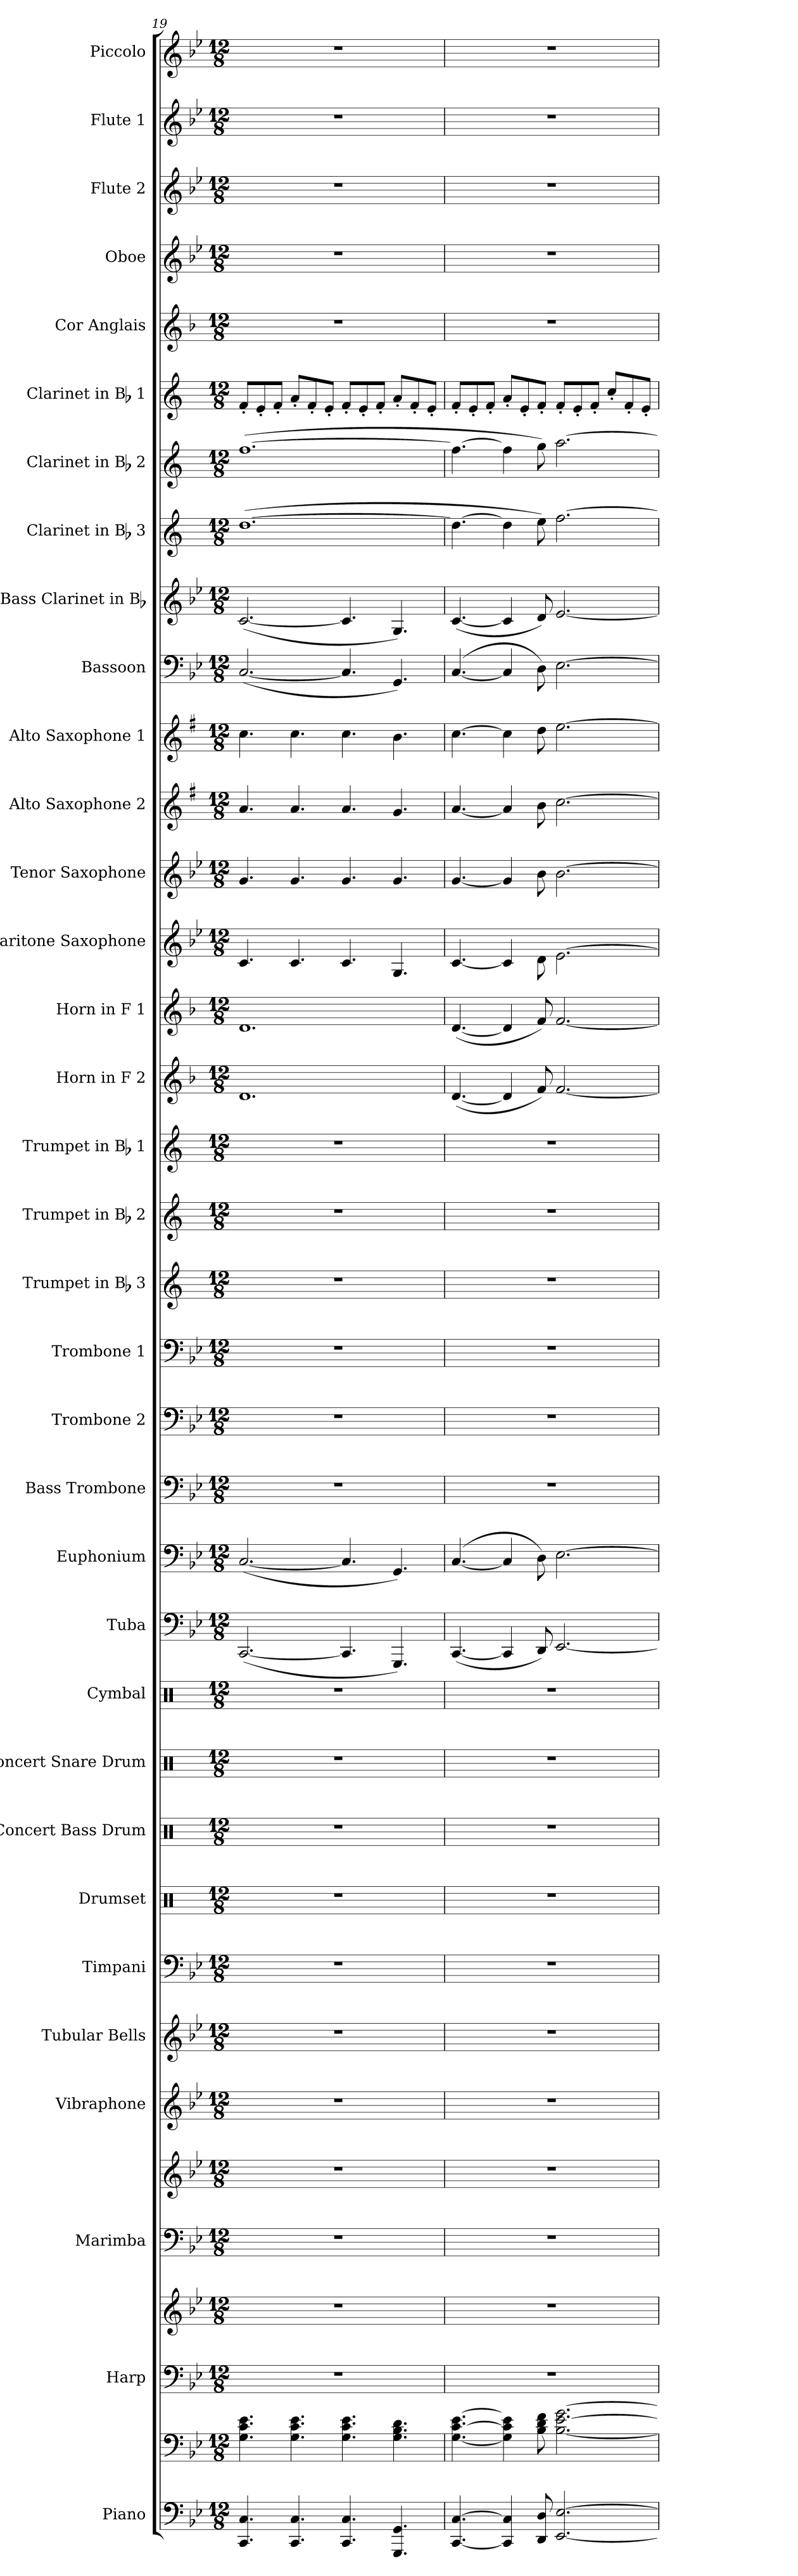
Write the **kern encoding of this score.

**kern	**kern	**kern	**kern	**kern	**kern	**kern	**kern	**kern	**kern	**kern	**kern	**kern	**kern	**kern	**kern	**kern	**kern	**kern	**kern	**kern	**kern	**kern	**kern	**kern	**kern	**kern	**kern	**kern	**kern	**kern	**kern	**kern	**kern	**kern	**kern	**kern
*part34	*part34	*part33	*part33	*part32	*part32	*part31	*part30	*part29	*part28	*part27	*part26	*part25	*part24	*part23	*part22	*part21	*part20	*part19	*part18	*part17	*part16	*part15	*part14	*part13	*part12	*part11	*part10	*part9	*part8	*part7	*part6	*part5	*part4	*part3	*part2	*part1
*staff37	*staff36	*staff35	*staff34	*staff33	*staff32	*staff31	*staff30	*staff29	*staff28	*staff27	*staff26	*staff25	*staff24	*staff23	*staff22	*staff21	*staff20	*staff19	*staff18	*staff17	*staff16	*staff15	*staff14	*staff13	*staff12	*staff11	*staff10	*staff9	*staff8	*staff7	*staff6	*staff5	*staff4	*staff3	*staff2	*staff1
*I"Piano	*	*I"Harp	*	*I"Marimba	*	*I"Vibraphone	*I"Tubular Bells	*I"Timpani	*I"Drumset	*I"Concert Bass Drum	*I"Concert Snare Drum	*I"Cymbal	*I"Tuba	*I"Euphonium	*I"Bass Trombone	*I"Trombone 2	*I"Trombone 1	*I"Trumpet in Bb 3	*I"Trumpet in Bb 2	*I"Trumpet in Bb 1	*I"Horn in F 2	*I"Horn in F 1	*I"Baritone Saxophone	*I"Tenor Saxophone	*I"Alto Saxophone 2	*I"Alto Saxophone 1	*I"Bassoon	*I"Bass Clarinet in Bb	*I"Clarinet in Bb 3	*I"Clarinet in Bb 2	*I"Clarinet in Bb 1	*I"Cor Anglais	*I"Oboe	*I"Flute 2	*I"Flute 1	*I"Piccolo
*I'Pno.	*	*I'Hp.	*	*I'Mar.	*	*I'Vib.	*I'Tub. B.	*I'Timp.	*I'D. Set	*I'Con. BD	*I'Con. Sn.	*I'Cym.	*I'Tba.	*I'Euph.	*I'B. Tbn.	*I'Tbn. 2	*I'Tbn. 1	*I'Tpt. 3	*I'Tpt. 2	*I'Tpt. 1	*I'Hn. 2	*I'Hn. 1	*I'Bari. Sax.	*I'Ten. Sax.	*I'Alto Sax. 2	*I'Alto Sax. 1	*I'Bsn.	*I'B. Cl.	*I'Cl. 3	*I'Cl. 2	*I'Cl. 1	*I'C. A.	*I'Ob.	*I'Fl. 2	*I'Fl. 1	*I'Picc.
*clefF4	*clefF4	*clefF4	*clefG2	*clefF4	*clefG2	*clefG2	*clefG2	*clefF4	*clefX	*clefX	*clefX	*clefX	*clefF4	*clefF4	*clefF4	*clefF4	*clefF4	*clefG2	*clefG2	*clefG2	*clefG2	*clefG2	*clefG2	*clefG2	*clefG2	*clefG2	*clefF4	*clefG2	*clefG2	*clefG2	*clefG2	*clefG2	*clefG2	*clefG2	*clefG2	*clefG2
*	*	*	*	*	*	*	*	*	*	*	*	*	*	*	*	*	*	*ITrd1c2	*ITrd1c2	*ITrd1c2	*ITrd4c7	*ITrd4c7	*ITrd12c21	*ITrd8c14	*ITrd5c9	*ITrd5c9	*	*ITrd8c14	*ITrd1c2	*ITrd1c2	*ITrd1c2	*ITrd4c7	*	*	*	*ITrd-7c-12
*k[b-e-]	*k[b-e-]	*k[b-e-]	*k[b-e-]	*k[b-e-]	*k[b-e-]	*k[b-e-]	*k[b-e-]	*k[b-e-]	*k[]	*k[]	*k[]	*k[]	*k[b-e-]	*k[b-e-]	*k[b-e-]	*k[b-e-]	*k[b-e-]	*k[b-e-]	*k[b-e-]	*k[b-e-]	*k[b-e-]	*k[b-e-]	*k[b-e-]	*k[b-e-]	*k[b-e-]	*k[b-e-]	*k[b-e-]	*k[b-e-]	*k[b-e-]	*k[b-e-]	*k[b-e-]	*k[b-e-]	*k[b-e-]	*k[b-e-]	*k[b-e-]	*k[b-e-]
*B-:	*B-:	*B-:	*B-:	*B-:	*B-:	*B-:	*B-:	*B-:	*	*	*	*	*B-:	*B-:	*B-:	*B-:	*B-:	*	*	*	*B-:	*B-:	*B-:	*	*B-:	*B-:	*B-:	*	*	*	*	*B-:	*B-:	*B-:	*B-:	*B-:
*M12/8	*M12/8	*M12/8	*M12/8	*M12/8	*M12/8	*M12/8	*M12/8	*M12/8	*M12/8	*M12/8	*M12/8	*M12/8	*M12/8	*M12/8	*M12/8	*M12/8	*M12/8	*M12/8	*M12/8	*M12/8	*M12/8	*M12/8	*M12/8	*M12/8	*M12/8	*M12/8	*M12/8	*M12/8	*M12/8	*M12/8	*M12/8	*M12/8	*M12/8	*M12/8	*M12/8	*M12/8
=19	=19	=19	=19	=19	=19	=19	=19	=19	=19	=19	=19	=19	=19	=19	=19	=19	=19	=19	=19	=19	=19	=19	=19	=19	=19	=19	=19	=19	=19	=19	=19	=19	=19	=19	=19	=19
4.CC/ 4.C/	4.G\ 4.c\ 4.e-\	1.r	1.r	1.r	1.r	1.r	1.r	1.r	1.r	1.r	1.r	1.r	([2.CC/	([2.C/	1.r	1.r	1.r	1.r	1.r	1.r	1.G	1.G	4.C/	4.G/	4.c/	4.e-\	([2.C/	([2.C/	([1.cc	([1.ee-	8e-'/L	1.r	1.r	1.r	1.r	1.r
.	.	.	.	.	.	.	.	.	.	.	.	.	.	.	.	.	.	.	.	.	.	.	.	.	.	.	.	.	.	.	8d'/	.	.	.	.	.
.	.	.	.	.	.	.	.	.	.	.	.	.	.	.	.	.	.	.	.	.	.	.	.	.	.	.	.	.	.	.	8e-'/J	.	.	.	.	.
4.CC/ 4.C/	4.G\ 4.c\ 4.e-\	.	.	.	.	.	.	.	.	.	.	.	.	.	.	.	.	.	.	.	.	.	4.C/	4.G/	4.c/	4.e-\	.	.	.	.	8g'/L	.	.	.	.	.
.	.	.	.	.	.	.	.	.	.	.	.	.	.	.	.	.	.	.	.	.	.	.	.	.	.	.	.	.	.	.	8e-'/	.	.	.	.	.
.	.	.	.	.	.	.	.	.	.	.	.	.	.	.	.	.	.	.	.	.	.	.	.	.	.	.	.	.	.	.	8d'/J	.	.	.	.	.
4.CC/ 4.C/	4.G\ 4.c\ 4.e-\	.	.	.	.	.	.	.	.	.	.	.	4.CC/]	4.C/]	.	.	.	.	.	.	.	.	4.C/	4.G/	4.c/	4.e-\	4.C/]	4.C/]	.	.	8e-'/L	.	.	.	.	.
.	.	.	.	.	.	.	.	.	.	.	.	.	.	.	.	.	.	.	.	.	.	.	.	.	.	.	.	.	.	.	8d'/	.	.	.	.	.
.	.	.	.	.	.	.	.	.	.	.	.	.	.	.	.	.	.	.	.	.	.	.	.	.	.	.	.	.	.	.	8e-'/J	.	.	.	.	.
4.GGG/ 4.GG/	4.G\ 4.B-\ 4.d\	.	.	.	.	.	.	.	.	.	.	.	4.GGG/)	4.GG/)	.	.	.	.	.	.	.	.	4.GG/	4.G/	4.B-/	4.d\	4.GG/)	4.GG/)	.	.	8g'/L	.	.	.	.	.
.	.	.	.	.	.	.	.	.	.	.	.	.	.	.	.	.	.	.	.	.	.	.	.	.	.	.	.	.	.	.	8e-'/	.	.	.	.	.
.	.	.	.	.	.	.	.	.	.	.	.	.	.	.	.	.	.	.	.	.	.	.	.	.	.	.	.	.	.	.	8d'/J	.	.	.	.	.
=20	=20	=20	=20	=20	=20	=20	=20	=20	=20	=20	=20	=20	=20	=20	=20	=20	=20	=20	=20	=20	=20	=20	=20	=20	=20	=20	=20	=20	=20	=20	=20	=20	=20	=20	=20	=20
[4.CC/ [4.C/	[4.G\ [4.c\ [4.e-\	1.r	1.r	1.r	1.r	1.r	1.r	1.r	1.r	1.r	1.r	1.r	([4.CC/	([4.C/	1.r	1.r	1.r	1.r	1.r	1.r	([4.G/	([4.G/	[4.C/	[4.G/	[4.c/	[4.e-\	([4.C/	([4.C/	4.cc\_	4.ee-\_	8e-'/L	1.r	1.r	1.r	1.r	1.r
.	.	.	.	.	.	.	.	.	.	.	.	.	.	.	.	.	.	.	.	.	.	.	.	.	.	.	.	.	.	.	8d'/	.	.	.	.	.
.	.	.	.	.	.	.	.	.	.	.	.	.	.	.	.	.	.	.	.	.	.	.	.	.	.	.	.	.	.	.	8e-'/J	.	.	.	.	.
4CC/] 4C/]	4G\] 4c\] 4e-\]	.	.	.	.	.	.	.	.	.	.	.	4CC/]	4C/]	.	.	.	.	.	.	4G/]	4G/]	4C/]	4G/]	4c/]	4e-\]	4C/]	4C/]	4cc\]	4ee-\]	8g'/L	.	.	.	.	.
.	.	.	.	.	.	.	.	.	.	.	.	.	.	.	.	.	.	.	.	.	.	.	.	.	.	.	.	.	.	.	8d'/	.	.	.	.	.
8DD/ 8D/	8B-\ 8d\ 8f\	.	.	.	.	.	.	.	.	.	.	.	8DD/)	8D\)	.	.	.	.	.	.	8B-/)	8B-/)	8D\	8B-\	8d\	8f\	8D\)	8D/)	8dd\)	8ff\)	8e-'/J	.	.	.	.	.
[2.EE-/ [2.E-/	[2.B-\ [2.e-\ [2.g\	.	.	.	.	.	.	.	.	.	.	.	[2.EE-/	[2.E-\	.	.	.	.	.	.	[2.B-/	[2.B-/	[2.E-\	[2.B-\	[2.e-\	[2.g\	[2.E-\	[2.E-/	[2.ee-\	[2.gg\	8e-'/L	.	.	.	.	.
.	.	.	.	.	.	.	.	.	.	.	.	.	.	.	.	.	.	.	.	.	.	.	.	.	.	.	.	.	.	.	8d'/	.	.	.	.	.
.	.	.	.	.	.	.	.	.	.	.	.	.	.	.	.	.	.	.	.	.	.	.	.	.	.	.	.	.	.	.	8e-'/J	.	.	.	.	.
.	.	.	.	.	.	.	.	.	.	.	.	.	.	.	.	.	.	.	.	.	.	.	.	.	.	.	.	.	.	.	8b-'/L	.	.	.	.	.
.	.	.	.	.	.	.	.	.	.	.	.	.	.	.	.	.	.	.	.	.	.	.	.	.	.	.	.	.	.	.	8e-'/	.	.	.	.	.
.	.	.	.	.	.	.	.	.	.	.	.	.	.	.	.	.	.	.	.	.	.	.	.	.	.	.	.	.	.	.	8d'/J	.	.	.	.	.
=	=	=	=	=	=	=	=	=	=	=	=	=	=	=	=	=	=	=	=	=	=	=	=	=	=	=	=	=	=	=	=	=	=	=	=	=
*-	*-	*-	*-	*-	*-	*-	*-	*-	*-	*-	*-	*-	*-	*-	*-	*-	*-	*-	*-	*-	*-	*-	*-	*-	*-	*-	*-	*-	*-	*-	*-	*-	*-	*-	*-	*-
